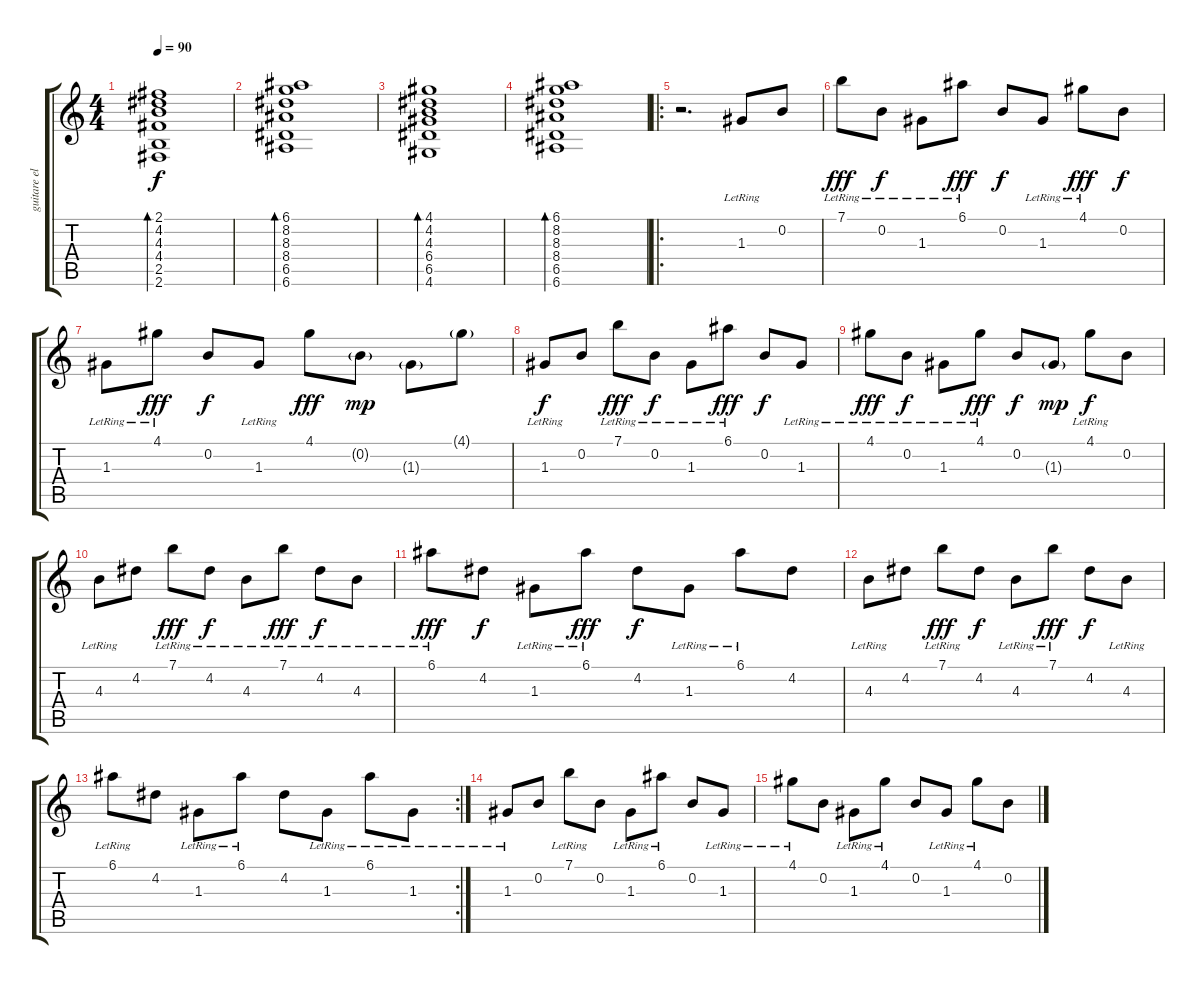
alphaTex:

\track ("guitare elect" "guitare el") {instrument electricguitarclean}
\staff {score tabs}
\tuning (E4 B3 G3 D3 A2 E2) {hide}
\ts (4 4)
\tempo 90
\clef g2
\ks c
(2.1 4.2 4.3 4.4 2.5 2.6).1{bd 60 dy f} |
(6.1 8.2 8.3 8.4 6.5 6.6).1{bd 60} |
(4.1 4.2 4.3 6.4 6.5 4.6).1{bd 60} |
(6.1 8.2 8.3 8.4 6.5 6.6).1{bd 60} |
\ro
r.2{d} 1.3{lr}.8 0.2.8 |
7.1{lr}.8{dy fff} 0.2{lr}.8{dy f} 1.3{lr}.8 6.1{lr}.8{dy fff} 0.2.8{dy f} 1.3{lr}.8 4.1{lr}.8{dy fff} 0.2.8{dy f} |
1.3{lr}.8 4.1{lr}.8{dy fff} 0.2.8{dy f} 1.3{lr}.8 4.1.8{dy fff} 0.2{g}.8{dy mp} 1.3{g}.8 4.1{g}.8 |
1.3{lr}.8{dy f} 0.2.8 7.1{lr}.8{dy fff} 0.2{lr}.8{dy f} 1.3{lr}.8 6.1{lr}.8{dy fff} 0.2.8{dy f} 1.3{lr}.8 |
4.1{lr}.8{dy fff} 0.2{lr}.8{dy f} 1.3{lr}.8 4.1{lr}.8{dy fff} 0.2.8{dy f} 1.3{g}.8{dy mp} 4.1{lr}.8{dy f} 0.2.8 |
4.3{lr}.8 4.2.8 7.1{lr}.8{dy fff} 4.2{lr}.8{dy f} 4.3{lr}.8 7.1{lr}.8{dy fff} 4.2{lr}.8{dy f} 4.3{lr}.8 |
6.1{lr}.8{dy fff} 4.2.8{dy f} 1.3{lr}.8 6.1{lr}.8{dy fff} 4.2.8{dy f} 1.3{lr}.8 6.1{lr}.8 4.2.8 |
4.3{lr}.8 4.2.8 7.1{lr}.8{dy fff} 4.2.8{dy f} 4.3{lr}.8 7.1{lr}.8{dy fff} 4.2.8{dy f} 4.3{lr}.8 |
\rc 2
6.1{lr}.8 4.2.8 1.3{lr}.8 6.1{lr}.8 4.2.8 1.3{lr}.8 6.1{lr}.8 1.3{lr}.8 |
1.3{lr}.8 0.2.8 7.1{lr}.8 0.2.8 1.3{lr}.8 6.1{lr}.8 0.2.8 1.3{lr}.8 |
4.1{lr}.8 0.2.8 1.3{lr}.8 4.1{lr}.8 0.2.8 1.3{lr}.8 4.1{lr}.8 0.2.8
